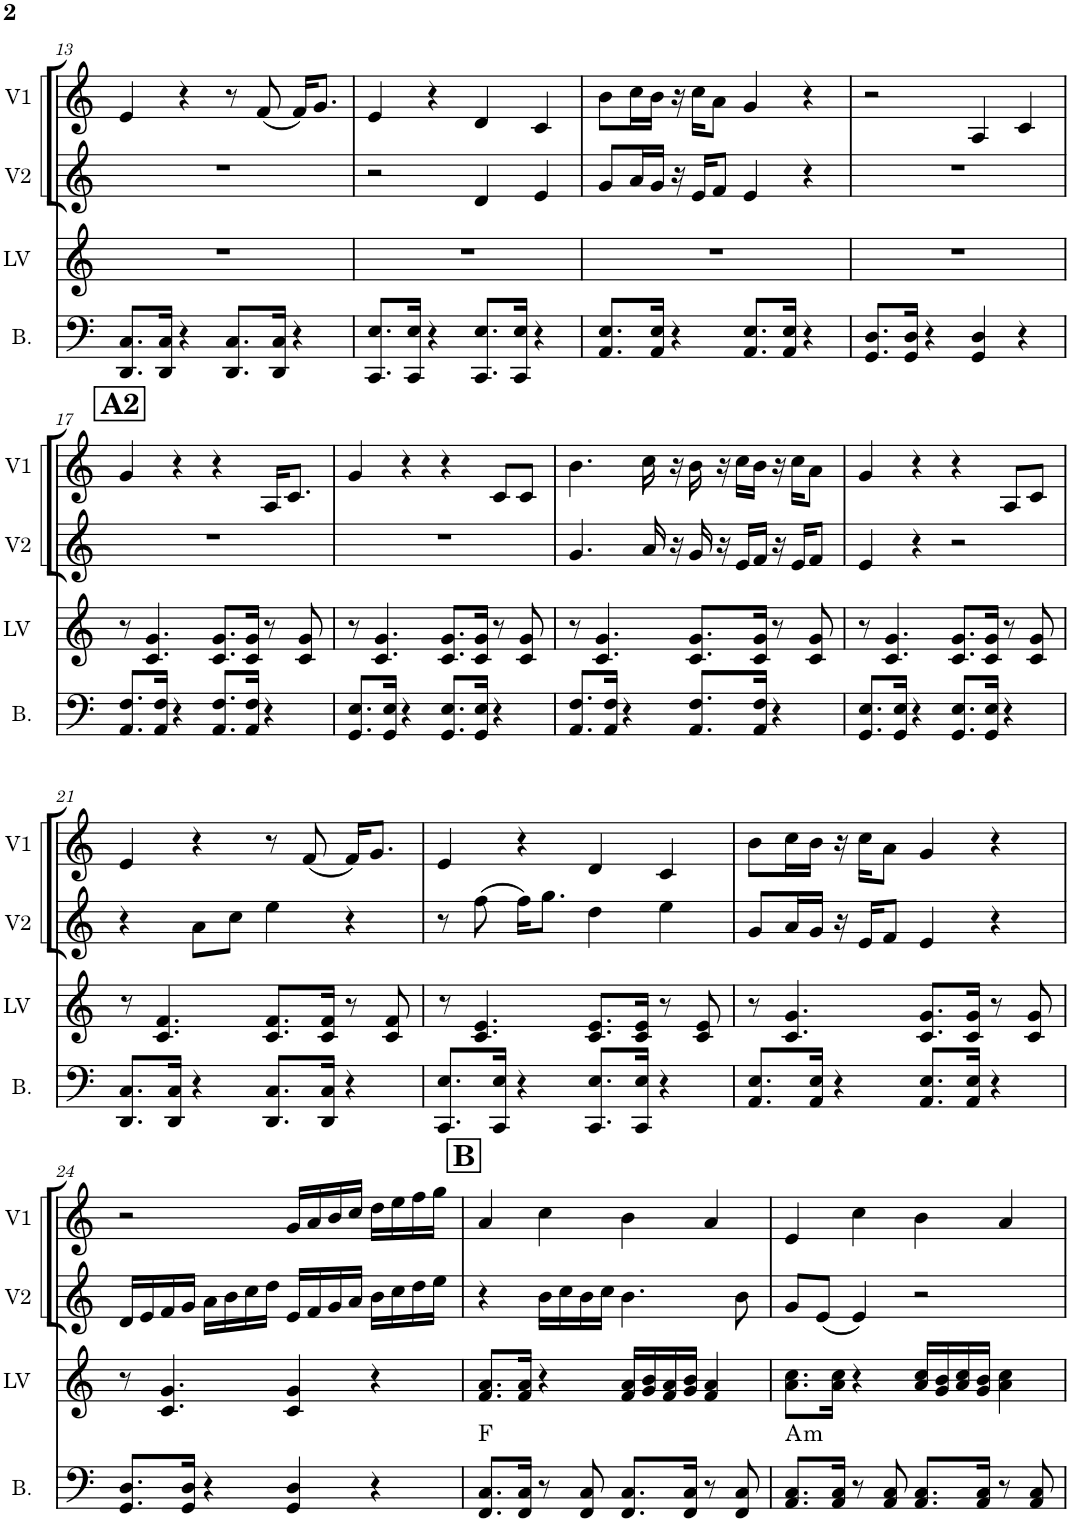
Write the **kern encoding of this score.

**kern	**harte	**kern	**kern	**kern
*part4	*part4	*part3	*part2	*part1
*staff4	*	*staff3	*staff2	*staff1
*I"Bass	*	*I"Low Voice	*I"Voice 2	*I"Voice 1
*I'B.	*	*I'LV	*I'V2	*I'V1
!!LO:PB:g=z
*clefF4	*	*clefG2	*clefG2	*clefG2
*	*	*Trd8c14	*Trd1c2	*Trd1c2
*k[]	*	*k[]	*k[]	*k[]
*M4/4	*	*M4/4	*M4/4	*M4/4
=13	=13	=13	=13	=13
8.DD/ 8.C/L	.	1r	1r	4e/
16DD/ 16C/Jk	.	.	.	.
4r	.	.	.	4r
8.DD/ 8.C/L	.	.	.	8r
.	.	.	.	(8f/
16DD/ 16C/Jk	.	.	.	.
4r	.	.	.	16f/KL)
.	.	.	.	8.g/J
=14	=14	=14	=14	=14
8.CC/ 8.E/L	.	1r	2r	4e/
16CC/ 16E/Jk	.	.	.	.
4r	.	.	.	4r
8.CC/ 8.E/L	.	.	4d/	4d/
16CC/ 16E/Jk	.	.	.	.
4r	.	.	4e/	4c/
=15	=15	=15	=15	=15
8.AA/ 8.E/L	.	1r	8g/L	8b\L
.	.	.	16a/L	16cc\L
16AA/ 16E/Jk	.	.	16g/JJ	16b\JJ
4r	.	.	16r	16r
.	.	.	16e/KL	16cc\KL
.	.	.	8f/J	8a\J
8.AA/ 8.E/L	.	.	4e/	4g/
16AA/ 16E/Jk	.	.	.	.
4r	.	.	4r	4r
=16	=16	=16	=16	=16
8.GG/ 8.D/L	.	1r	1r	2r
16GG/ 16D/Jk	.	.	.	.
4r	.	.	.	.
4GG/ 4D/	.	.	.	4A/
4r	.	.	.	4c/
!!LO:LB:g=z
!!LO:REH:place=s1:a:B:cj:fs=14:t=A2
=17	=17	=17	=17	=17
8.AA/ 8.F/L	.	8r	1r	4g/
.	.	4.c/ 4.g/	.	.
16AA/ 16F/Jk	.	.	.	.
4r	.	.	.	4r
8.AA/ 8.F/L	.	8.c/ 8.g/L	.	4r
16AA/ 16F/Jk	.	16c/ 16g/Jk	.	.
4r	.	8r	.	16A/KL
.	.	.	.	8.c/J
.	.	8c/ 8g/	.	.
=18	=18	=18	=18	=18
8.GG/ 8.E/L	.	8r	1r	4g/
.	.	4.c/ 4.g/	.	.
16GG/ 16E/Jk	.	.	.	.
4r	.	.	.	4r
8.GG/ 8.E/L	.	8.c/ 8.g/L	.	4r
16GG/ 16E/Jk	.	16c/ 16g/Jk	.	.
4r	.	8r	.	8c/L
.	.	8c/ 8g/	.	8c/J
=19	=19	=19	=19	=19
8.AA/ 8.F/L	.	8r	4.g/	4.b\
.	.	4.c/ 4.g/	.	.
16AA/ 16F/Jk	.	.	.	.
4r	.	.	.	.
.	.	.	16a/	16cc\
.	.	.	16r	16r
8.AA/ 8.F/L	.	8.c/ 8.g/L	16g/	16b\
.	.	.	16r	16r
.	.	.	16e/LL	16cc\LL
16AA/ 16F/Jk	.	16c/ 16g/Jk	16f/JJ	16b\JJ
4r	.	8r	16r	16r
.	.	.	16e/KL	16cc\KL
.	.	8c/ 8g/	8f/J	8a\J
=20	=20	=20	=20	=20
8.GG/ 8.E/L	.	8r	4e/	4g/
.	.	4.c/ 4.g/	.	.
16GG/ 16E/Jk	.	.	.	.
4r	.	.	4r	4r
8.GG/ 8.E/L	.	8.c/ 8.g/L	2r	4r
16GG/ 16E/Jk	.	16c/ 16g/Jk	.	.
4r	.	8r	.	8A/L
.	.	8c/ 8g/	.	8c/J
!!LO:LB:g=z
=21	=21	=21	=21	=21
8.DD/ 8.C/L	.	8r	4r	4e/
.	.	4.c/ 4.f/	.	.
16DD/ 16C/Jk	.	.	.	.
4r	.	.	8a\L	4r
.	.	.	8cc\J	.
8.DD/ 8.C/L	.	8.c/ 8.f/L	4ee\	8r
.	.	.	.	(8f/
16DD/ 16C/Jk	.	16c/ 16f/Jk	.	.
4r	.	8r	4r	16f/KL)
.	.	.	.	8.g/J
.	.	8c/ 8f/	.	.
=22	=22	=22	=22	=22
8.CC/ 8.E/L	.	8r	8r	4e/
.	.	4.c/ 4.e/	(8ff\	.
16CC/ 16E/Jk	.	.	.	.
4r	.	.	16ff\KL)	4r
.	.	.	8.gg\J	.
8.CC/ 8.E/L	.	8.c/ 8.e/L	4dd\	4d/
16CC/ 16E/Jk	.	16c/ 16e/Jk	.	.
4r	.	8r	4ee\	4c/
.	.	8c/ 8e/	.	.
=23	=23	=23	=23	=23
8.AA/ 8.E/L	.	8r	8g/L	8b\L
.	.	4.c/ 4.g/	16a/L	16cc\L
16AA/ 16E/Jk	.	.	16g/JJ	16b\JJ
4r	.	.	16r	16r
.	.	.	16e/KL	16cc\KL
.	.	.	8f/J	8a\J
8.AA/ 8.E/L	.	8.c/ 8.g/L	4e/	4g/
16AA/ 16E/Jk	.	16c/ 16g/Jk	.	.
4r	.	8r	4r	4r
.	.	8c/ 8g/	.	.
!!LO:LB:g=z
=24	=24	=24	=24	=24
8.GG/ 8.D/L	.	8r	16d/LL	2r
.	.	.	16e/	.
.	.	4.c/ 4.g/	16f/	.
16GG/ 16D/Jk	.	.	16g/JJ	.
4r	.	.	16a\LL	.
.	.	.	16b\	.
.	.	.	16cc\	.
.	.	.	16dd\JJ	.
4GG/ 4D/	.	4c/ 4g/	16e/LL	16g/LL
.	.	.	16f/	16a/
.	.	.	16g/	16b/
.	.	.	16a/JJ	16cc/JJ
4r	.	4r	16b\LL	16dd\LL
.	.	.	16cc\	16ee\
.	.	.	16dd\	16ff\
.	.	.	16ee\JJ	16gg\JJ
!!LO:REH:place=s1:a:B:cj:fs=14:t=B
=25	=25	=25	=25	=25
8.FF/ 8.C/L	F:maj	8.f/ 8.a/L	4r	4a/
16FF/ 16C/Jk	.	16f/ 16a/Jk	.	.
8r	.	4r	16b\LL	4cc\
.	.	.	16cc\	.
8FF/ 8C/	.	.	16b\	.
.	.	.	16cc\JJ	.
8.FF/ 8.C/L	.	16f/ 16a/LL	4.b\	4b\
.	.	16g/ 16b/	.	.
.	.	16f/ 16a/	.	.
16FF/ 16C/Jk	.	16g/ 16b/JJ	.	.
8r	.	4f/ 4a/	.	4a/
8FF/ 8C/	.	.	8b\	.
=26	=26	=26	=26	=26
!	!LO:H:kt=m	!	!	!
8.AA/ 8.C/L	A:min	8.a\ 8.cc\L	8g/L	4e/
.	.	.	(8e/J	.
16AA/ 16C/Jk	.	16a\ 16cc\Jk	.	.
8r	.	4r	4e/)	4cc\
8AA/ 8C/	.	.	.	.
8.AA/ 8.C/L	.	16a/ 16cc/LL	2r	4b\
.	.	16g/ 16b/	.	.
.	.	16a/ 16cc/	.	.
16AA/ 16C/Jk	.	16g/ 16b/JJ	.	.
8r	.	4a\ 4cc\	.	4a/
8AA/ 8C/	.	.	.	.
=	=	=	=	=
*-	*-	*-	*-	*-
